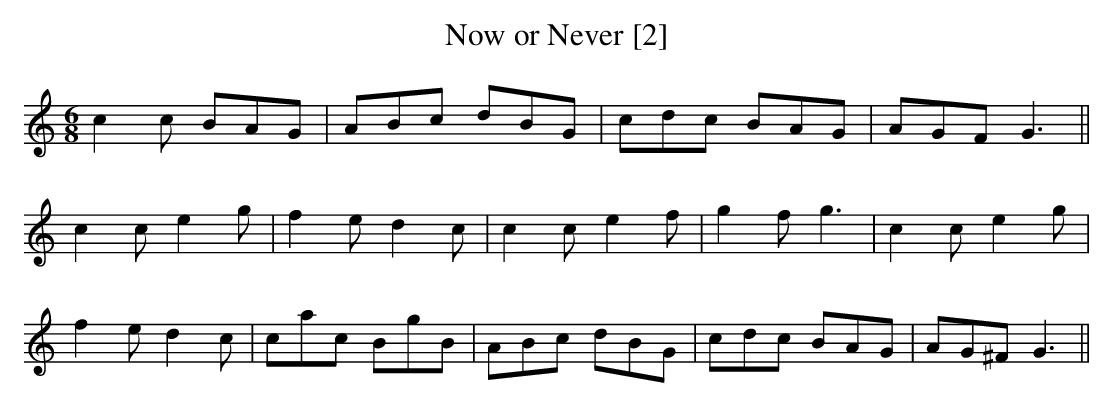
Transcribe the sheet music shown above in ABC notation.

X:1
T:Now or Never [2]
M:6/8
L:1/8
K:C
c2c BAG|ABc dBG|cdc BAG|AGF G3||
c2c e2g|f2e d2c|c2c e2f|g2f g3|c2c e2g|
f2e d2c|cac BgB|ABc dBG|cdc BAG|AG^F G3||
